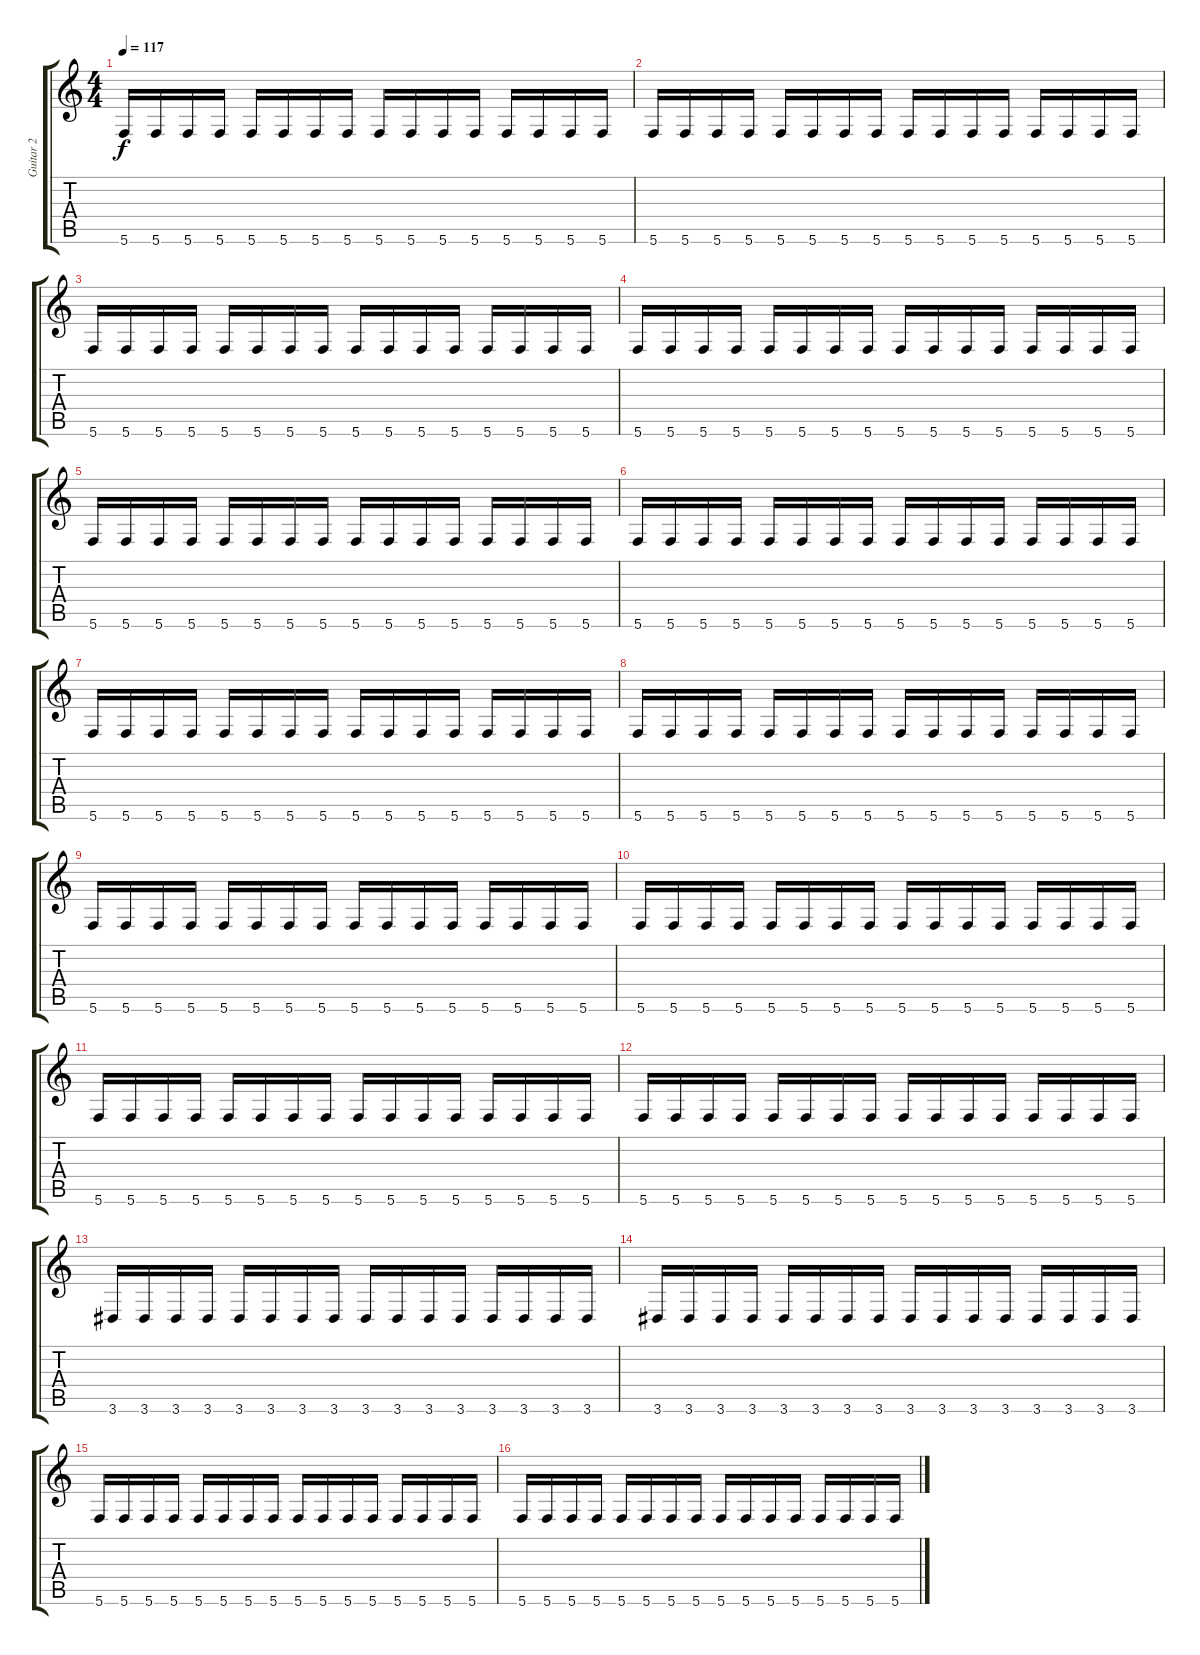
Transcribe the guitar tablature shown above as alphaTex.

\track ("Guitar 2" "Guitar 2") {instrument overdrivenguitar}
\staff {score tabs}
\tuning (E4 C4 G3 C3 G2 C2) {hide}
\ts (4 4)
\tempo 117
\clef g2
\ks c
5.6.16{dy f instrument overdrivenguitar} 5.6.16 5.6.16 5.6.16 5.6.16 5.6.16 5.6.16 5.6.16 5.6.16 5.6.16 5.6.16 5.6.16 5.6.16 5.6.16 5.6.16 5.6.16 |
5.6.16 5.6.16 5.6.16 5.6.16 5.6.16 5.6.16 5.6.16 5.6.16 5.6.16 5.6.16 5.6.16 5.6.16 5.6.16 5.6.16 5.6.16 5.6.16 |
5.6.16 5.6.16 5.6.16 5.6.16 5.6.16 5.6.16 5.6.16 5.6.16 5.6.16 5.6.16 5.6.16 5.6.16 5.6.16 5.6.16 5.6.16 5.6.16 |
5.6.16 5.6.16 5.6.16 5.6.16 5.6.16 5.6.16 5.6.16 5.6.16 5.6.16 5.6.16 5.6.16 5.6.16 5.6.16 5.6.16 5.6.16 5.6.16 |
5.6.16 5.6.16 5.6.16 5.6.16 5.6.16 5.6.16 5.6.16 5.6.16 5.6.16 5.6.16 5.6.16 5.6.16 5.6.16 5.6.16 5.6.16 5.6.16 |
5.6.16 5.6.16 5.6.16 5.6.16 5.6.16 5.6.16 5.6.16 5.6.16 5.6.16 5.6.16 5.6.16 5.6.16 5.6.16 5.6.16 5.6.16 5.6.16 |
5.6.16 5.6.16 5.6.16 5.6.16 5.6.16 5.6.16 5.6.16 5.6.16 5.6.16 5.6.16 5.6.16 5.6.16 5.6.16 5.6.16 5.6.16 5.6.16 |
5.6.16 5.6.16 5.6.16 5.6.16 5.6.16 5.6.16 5.6.16 5.6.16 5.6.16 5.6.16 5.6.16 5.6.16 5.6.16 5.6.16 5.6.16 5.6.16 |
5.6.16 5.6.16 5.6.16 5.6.16 5.6.16 5.6.16 5.6.16 5.6.16 5.6.16 5.6.16 5.6.16 5.6.16 5.6.16 5.6.16 5.6.16 5.6.16 |
5.6.16 5.6.16 5.6.16 5.6.16 5.6.16 5.6.16 5.6.16 5.6.16 5.6.16 5.6.16 5.6.16 5.6.16 5.6.16 5.6.16 5.6.16 5.6.16 |
5.6.16 5.6.16 5.6.16 5.6.16 5.6.16 5.6.16 5.6.16 5.6.16 5.6.16 5.6.16 5.6.16 5.6.16 5.6.16 5.6.16 5.6.16 5.6.16 |
5.6.16 5.6.16 5.6.16 5.6.16 5.6.16 5.6.16 5.6.16 5.6.16 5.6.16 5.6.16 5.6.16 5.6.16 5.6.16 5.6.16 5.6.16 5.6.16 |
3.6.16 3.6.16 3.6.16 3.6.16 3.6.16 3.6.16 3.6.16 3.6.16 3.6.16 3.6.16 3.6.16 3.6.16 3.6.16 3.6.16 3.6.16 3.6.16 |
3.6.16 3.6.16 3.6.16 3.6.16 3.6.16 3.6.16 3.6.16 3.6.16 3.6.16 3.6.16 3.6.16 3.6.16 3.6.16 3.6.16 3.6.16 3.6.16 |
5.6.16 5.6.16 5.6.16 5.6.16 5.6.16 5.6.16 5.6.16 5.6.16 5.6.16 5.6.16 5.6.16 5.6.16 5.6.16 5.6.16 5.6.16 5.6.16 |
5.6.16 5.6.16 5.6.16 5.6.16 5.6.16 5.6.16 5.6.16 5.6.16 5.6.16 5.6.16 5.6.16 5.6.16 5.6.16 5.6.16 5.6.16 5.6.16
